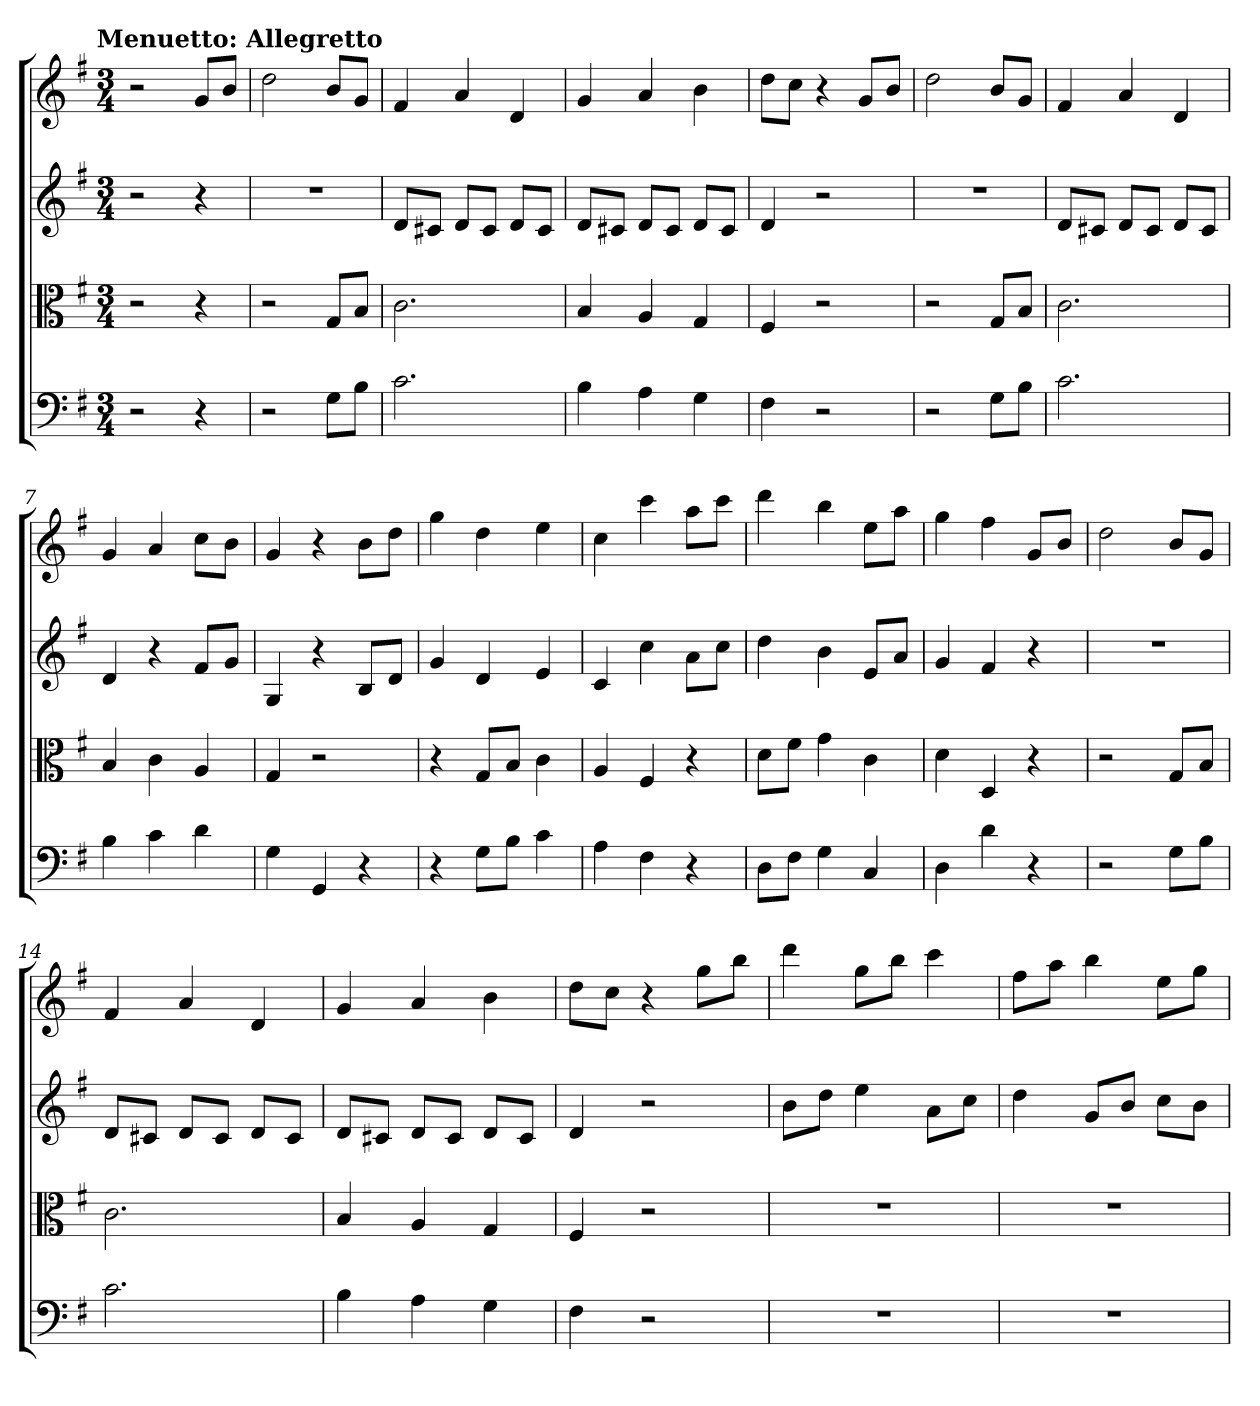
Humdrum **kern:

**kern	**kern	**kern	**kern
*part4	*part3	*part2	*part1
*staff4	*staff3	*staff2	*staff1
*clefF4	*clefC3	*	*
*k[f#]	*k[f#]	*k[f#]	*k[f#]
*G:	*G:	*G:	*G:
!!LO:TX:omd:t=Menuetto&colon; Allegretto
*M3/4	*M3/4	*M3/4	*M3/4
*MM108	*MM108	*MM108	*MM108
=	=	=	=
2r	2r	2r	2r
4r	4r	4r	8gL
.	.	.	8bJ
=1	=1	=1	=1
2r	2r	2.r	2dd
8G\L	8G/L	.	8bL
8B\J	8B/J	.	8gJ
=2	=2	=2	=2
2.c	2.c	8dL	4f#
.	.	8c#XJ	.
.	.	8dL	4a
.	.	8c#J	.
.	.	8dL	4d
.	.	8c#J	.
=3	=3	=3	=3
4B	4B	8dL	4g
.	.	8c#XJ	.
4A	4A	8dL	4a
.	.	8c#J	.
4G	4G	8dL	4b
.	.	8c#J	.
=4	=4	=4	=4
4F#	4F#	4d	8ddL
.	.	.	8ccJ
2r	2r	2r	4r
.	.	.	8gL
.	.	.	8bJ
=5	=5	=5	=5
2r	2r	2.r	2dd
8G\L	8G/L	.	8bL
8B\J	8B/J	.	8gJ
=6	=6	=6	=6
2.c	2.c	8dL	4f#
.	.	8c#XJ	.
.	.	8dL	4a
.	.	8c#J	.
.	.	8dL	4d
.	.	8c#J	.
=7	=7	=7	=7
4B	4B	4d	4g
4c	4c	4r	4a
4d	4A	8f#L	8ccL
.	.	8gJ	8bJ
=8	=8	=8	=8
4G	4G	4G	4g
4GG	2r	4r	4r
4r	.	8BL	8bL
.	.	8dJ	8ddJ
=9	=9	=9	=9
4r	4r	4g	4gg
8G\L	8G/L	4d	4dd
8B\J	8B/J	.	.
4c	4c	4e	4ee
=10	=10	=10	=10
4A	4A	4c	4cc
4F#	4F#	4cc	4ccc
4r	4r	8aL	8aaL
.	.	8ccJ	8cccJ
=11	=11	=11	=11
8D\L	8d\L	4dd	4ddd
8F#\J	8f#\J	.	.
4G	4g	4b	4bb
4C	4c	8eL	8eeL
.	.	8aJ	8aaJ
=12	=12	=12	=12
4D	4d	4g	4gg
4d	4D	4f#	4ff#
4r	4r	4r	8gL
.	.	.	8bJ
=13	=13	=13	=13
2r	2r	2.r	2dd
8G\L	8G/L	.	8bL
8B\J	8B/J	.	8gJ
=14	=14	=14	=14
2.c	2.c	8dL	4f#
.	.	8c#XJ	.
.	.	8dL	4a
.	.	8c#J	.
.	.	8dL	4d
.	.	8c#J	.
=15	=15	=15	=15
4B	4B	8dL	4g
.	.	8c#XJ	.
4A	4A	8dL	4a
.	.	8c#J	.
4G	4G	8dL	4b
.	.	8c#J	.
=16	=16	=16	=16
4F#	4F#	4d	8ddL
.	.	.	8ccJ
2r	2r	2r	4r
.	.	.	8ggL
.	.	.	8bbJ
=17	=17	=17	=17
2.r	2.r	8bL	4ddd
.	.	8ddJ	.
.	.	4ee	8ggL
.	.	.	8bbJ
.	.	8aL	4ccc
.	.	8ccJ	.
=18	=18	=18	=18
2.r	2.r	4dd	8ff#L
.	.	.	8aaJ
.	.	8gL	4bb
.	.	8bJ	.
.	.	8ccL	8eeL
.	.	8bJ	8ggJ
=	=	=	=
*-	*-	*-	*-
